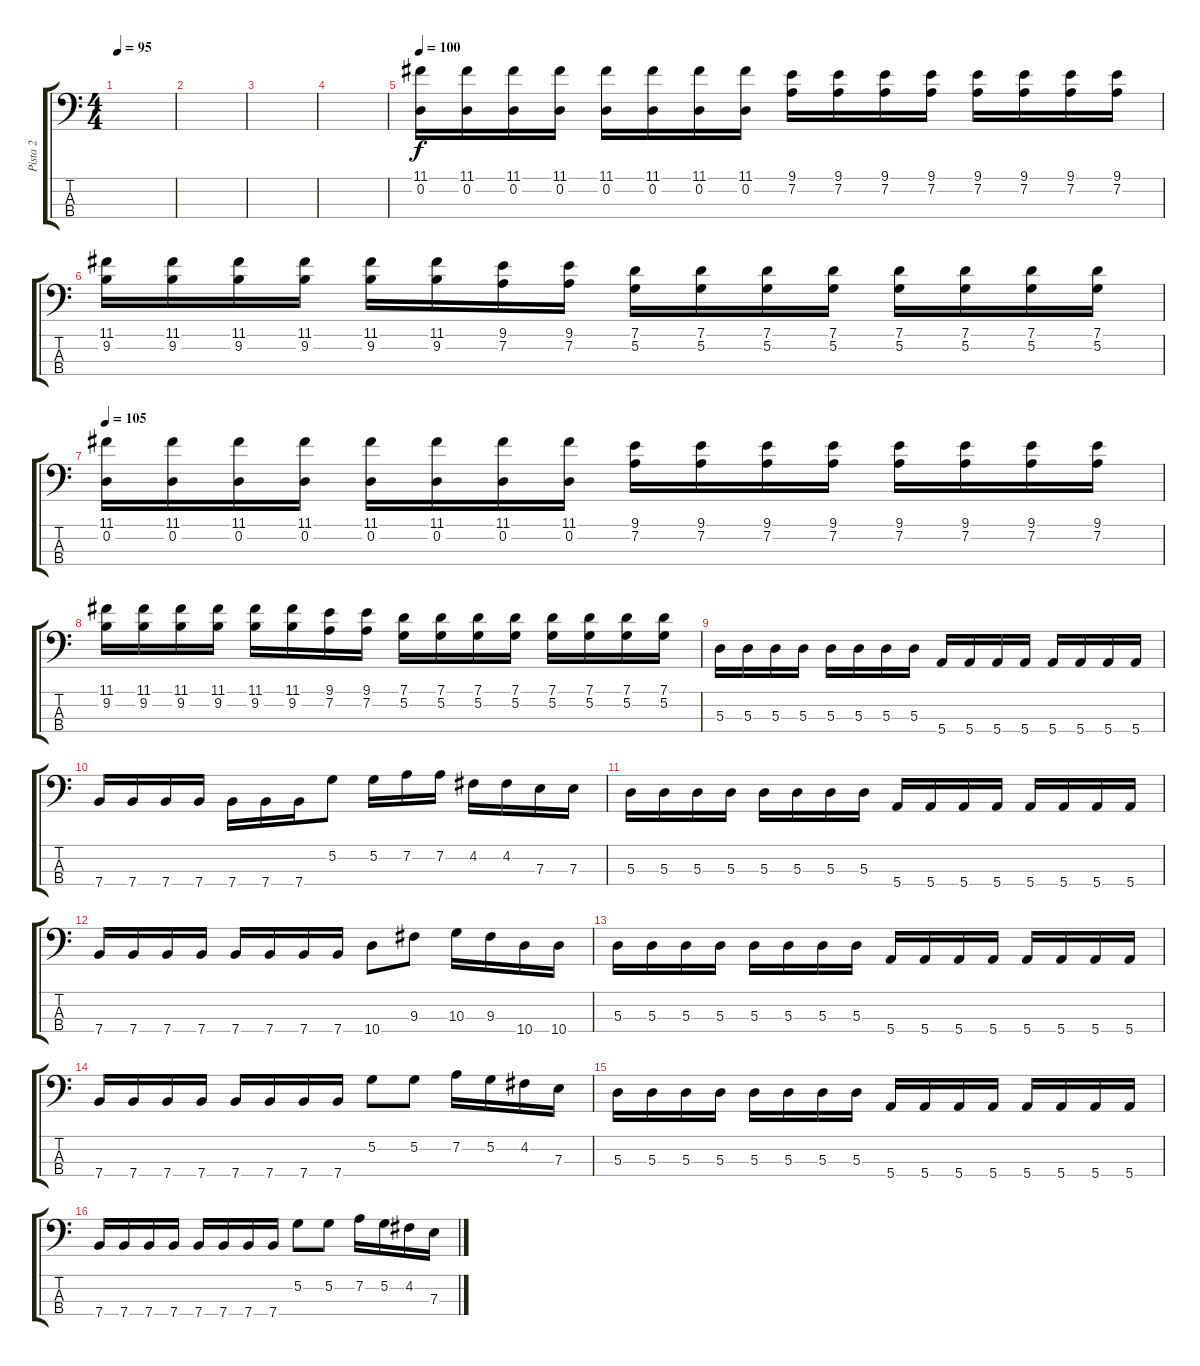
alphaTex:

\track ("Pista 2" "Pista 2") {instrument electricbasspick}
\staff {score tabs}
\tuning (G2 D2 A1 E1) {hide}
\ts (4 4)
\tempo 95
\clef f4
\ks c
|
|
|
|
\tempo 100
(11.1 0.2).16 (11.1 0.2).16 (11.1 0.2).16 (11.1 0.2).16 (11.1 0.2).16 (11.1 0.2).16 (11.1 0.2).16 (11.1 0.2).16 (9.1 7.2).16 (9.1 7.2).16 (9.1 7.2).16 (9.1 7.2).16 (9.1 7.2).16 (9.1 7.2).16 (9.1 7.2).16 (9.1 7.2).16 |
(11.1 9.2).16 (11.1 9.2).16 (11.1 9.2).16 (11.1 9.2).16 (11.1 9.2).16 (11.1 9.2).16 (9.1 7.2).16 (9.1 7.2).16 (7.1 5.2).16 (7.1 5.2).16 (7.1 5.2).16 (7.1 5.2).16 (7.1 5.2).16 (7.1 5.2).16 (7.1 5.2).16 (7.1 5.2).16 |
\tempo 105
(11.1 0.2).16 (11.1 0.2).16 (11.1 0.2).16 (11.1 0.2).16 (11.1 0.2).16 (11.1 0.2).16 (11.1 0.2).16 (11.1 0.2).16 (9.1 7.2).16 (9.1 7.2).16 (9.1 7.2).16 (9.1 7.2).16 (9.1 7.2).16 (9.1 7.2).16 (9.1 7.2).16 (9.1 7.2).16 |
(11.1 9.2).16 (11.1 9.2).16 (11.1 9.2).16 (11.1 9.2).16 (11.1 9.2).16 (11.1 9.2).16 (9.1 7.2).16 (9.1 7.2).16 (7.1 5.2).16 (7.1 5.2).16 (7.1 5.2).16 (7.1 5.2).16 (7.1 5.2).16 (7.1 5.2).16 (7.1 5.2).16 (7.1 5.2).16 |
5.3.16 5.3.16 5.3.16 5.3.16 5.3.16 5.3.16 5.3.16 5.3.16 5.4.16 5.4.16 5.4.16 5.4.16 5.4.16 5.4.16 5.4.16 5.4.16 |
7.4.16 7.4.16 7.4.16 7.4.16 7.4.16 7.4.16 7.4.16 5.2.8 5.2.16 7.2.16 7.2.16 4.2.16 4.2.16 7.3.16 7.3.16 |
5.3.16 5.3.16 5.3.16 5.3.16 5.3.16 5.3.16 5.3.16 5.3.16 5.4.16 5.4.16 5.4.16 5.4.16 5.4.16 5.4.16 5.4.16 5.4.16 |
7.4.16 7.4.16 7.4.16 7.4.16 7.4.16 7.4.16 7.4.16 7.4.16 10.4.8 9.3.8 10.3.16 9.3.16 10.4.16 10.4.16 |
5.3.16 5.3.16 5.3.16 5.3.16 5.3.16 5.3.16 5.3.16 5.3.16 5.4.16 5.4.16 5.4.16 5.4.16 5.4.16 5.4.16 5.4.16 5.4.16 |
7.4.16 7.4.16 7.4.16 7.4.16 7.4.16 7.4.16 7.4.16 7.4.16 5.2.8 5.2.8 7.2.16 5.2.16 4.2.16 7.3.16 |
5.3.16 5.3.16 5.3.16 5.3.16 5.3.16 5.3.16 5.3.16 5.3.16 5.4.16 5.4.16 5.4.16 5.4.16 5.4.16 5.4.16 5.4.16 5.4.16 |
7.4.16 7.4.16 7.4.16 7.4.16 7.4.16 7.4.16 7.4.16 7.4.16 5.2.8 5.2.8 7.2.16 5.2.16 4.2.16 7.3.16
